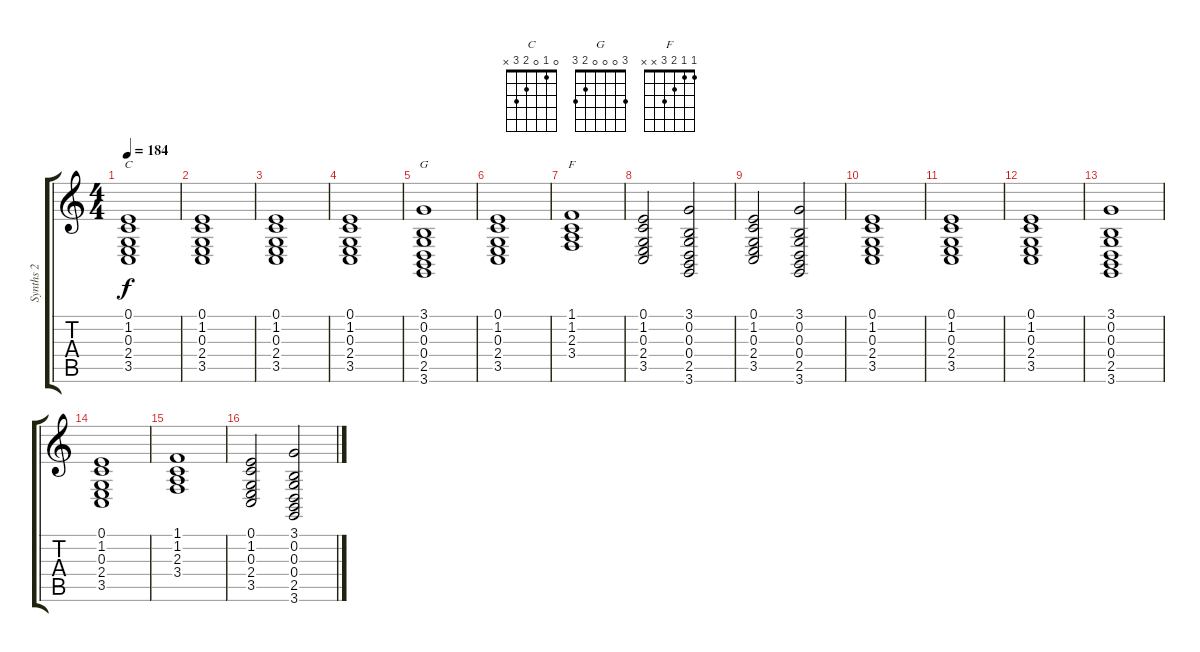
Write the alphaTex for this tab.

\track ("Synths 2" "Synths 2") {instrument synthstrings1}
\staff {score tabs}
\tuning (E4 B3 G3 D3 A2 E2) {hide}
\chord ("C" 0 1 0 2 3 x)
\chord ("G" 3 0 0 0 2 3)
\chord ("F" 1 1 2 3 x x)
\ts (4 4)
\tempo 184
\clef g2
\ks c
(0.1 1.2 0.3 2.4 3.5).1{ch "C" dy f} |
(0.1 1.2 0.3 2.4 3.5).1 |
(0.1 1.2 0.3 2.4 3.5).1 |
(0.1 1.2 0.3 2.4 3.5).1 |
(3.1 0.2 0.3 0.4 2.5 3.6).1{ch "G"} |
(0.1 1.2 0.3 2.4 3.5).1 |
(1.1 1.2 2.3 3.4).1{ch "F"} |
(0.1 1.2 0.3 2.4 3.5).2 (3.1 0.2 0.3 0.4 2.5 3.6).2 |
(0.1 1.2 0.3 2.4 3.5).2 (3.1 0.2 0.3 0.4 2.5 3.6).2 |
(0.1 1.2 0.3 2.4 3.5).1 |
(0.1 1.2 0.3 2.4 3.5).1 |
(0.1 1.2 0.3 2.4 3.5).1 |
(3.1 0.2 0.3 0.4 2.5 3.6).1 |
(0.1 1.2 0.3 2.4 3.5).1 |
(1.1 1.2 2.3 3.4).1 |
(0.1 1.2 0.3 2.4 3.5).2 (3.1 0.2 0.3 0.4 2.5 3.6).2
